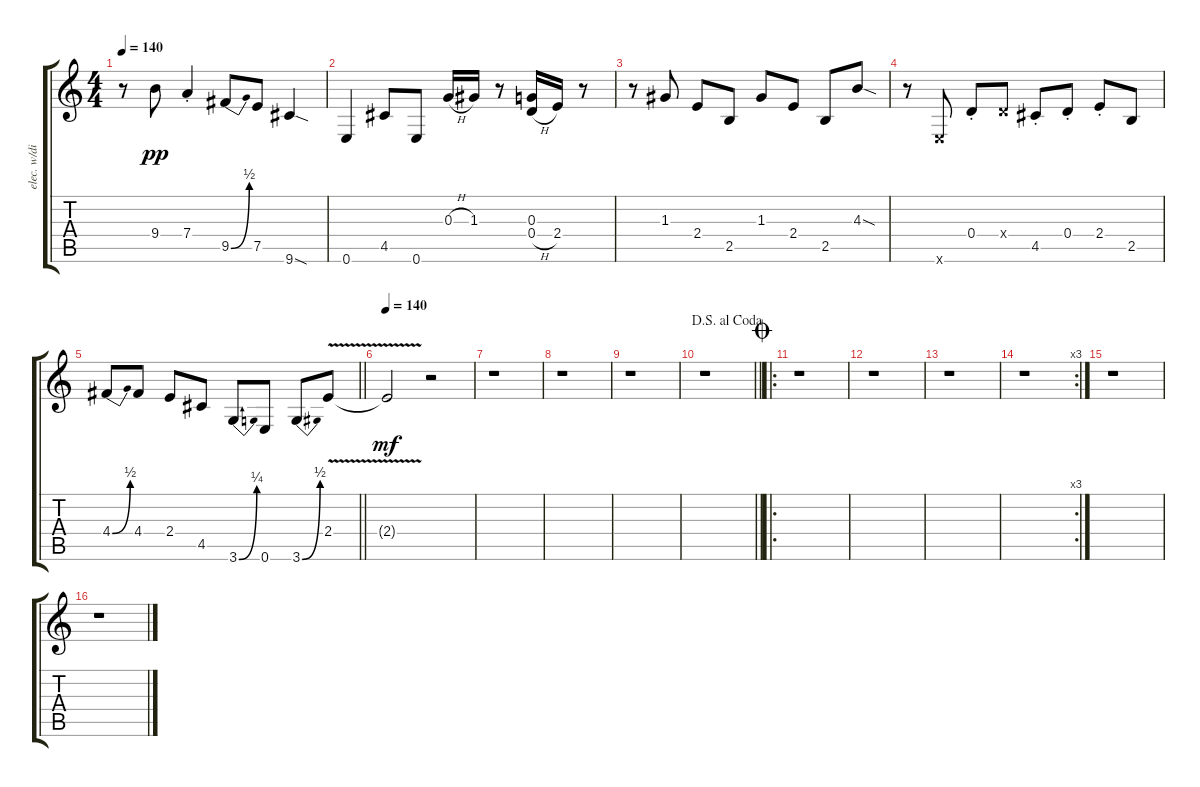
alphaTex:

\track ("elec. w/dist." "elec. w/di") {instrument distortionguitar}
\staff {score tabs}
\tuning (E4 B3 G3 D3 A2 E2) {hide}
\ts (4 4)
\tempo 140
\clef g2
\ks c
r.8{dy pp} 9.4.8 7.4{st}.4 9.5{be (bend 0 0 60 2)}.8 7.5.8 9.6{sod}.4 |
0.6.4 4.5.8 0.6.8 0.3{h}.16 1.3.16 r.8 (0.3 0.4{h}).16 2.4.16 r.8 |
r.8 1.3.8 2.4.8 2.5.8 1.3.8 2.4.8 2.5.8 4.3{sod}.8 |
r.8 0.6{x}.8 0.4{st}.8 0.4{x}.8 4.5{st}.8 0.4{st}.8 2.4{st}.8 2.5.8 |
\barLineRight lightlight
4.4{be (bend 0 0 60 2)}.8 4.4.8 2.4.8 4.5.8 3.6{be (bend 0 0 60 1)}.8 0.6.8 3.6{be (bend 0 0 60 2)}.8 2.4{v}.8 |
\tempo 140
2.4{t}.2{dy mf} r.2 |
r.1 |
r.1 |
r.1 |
\jump dalsegnoalcoda
\barLineRight lightlight
r.1 |
\ro
\jump coda
r.1 |
r.1 |
r.1 |
\rc 3
r.1 |
r.1 |
r.1
